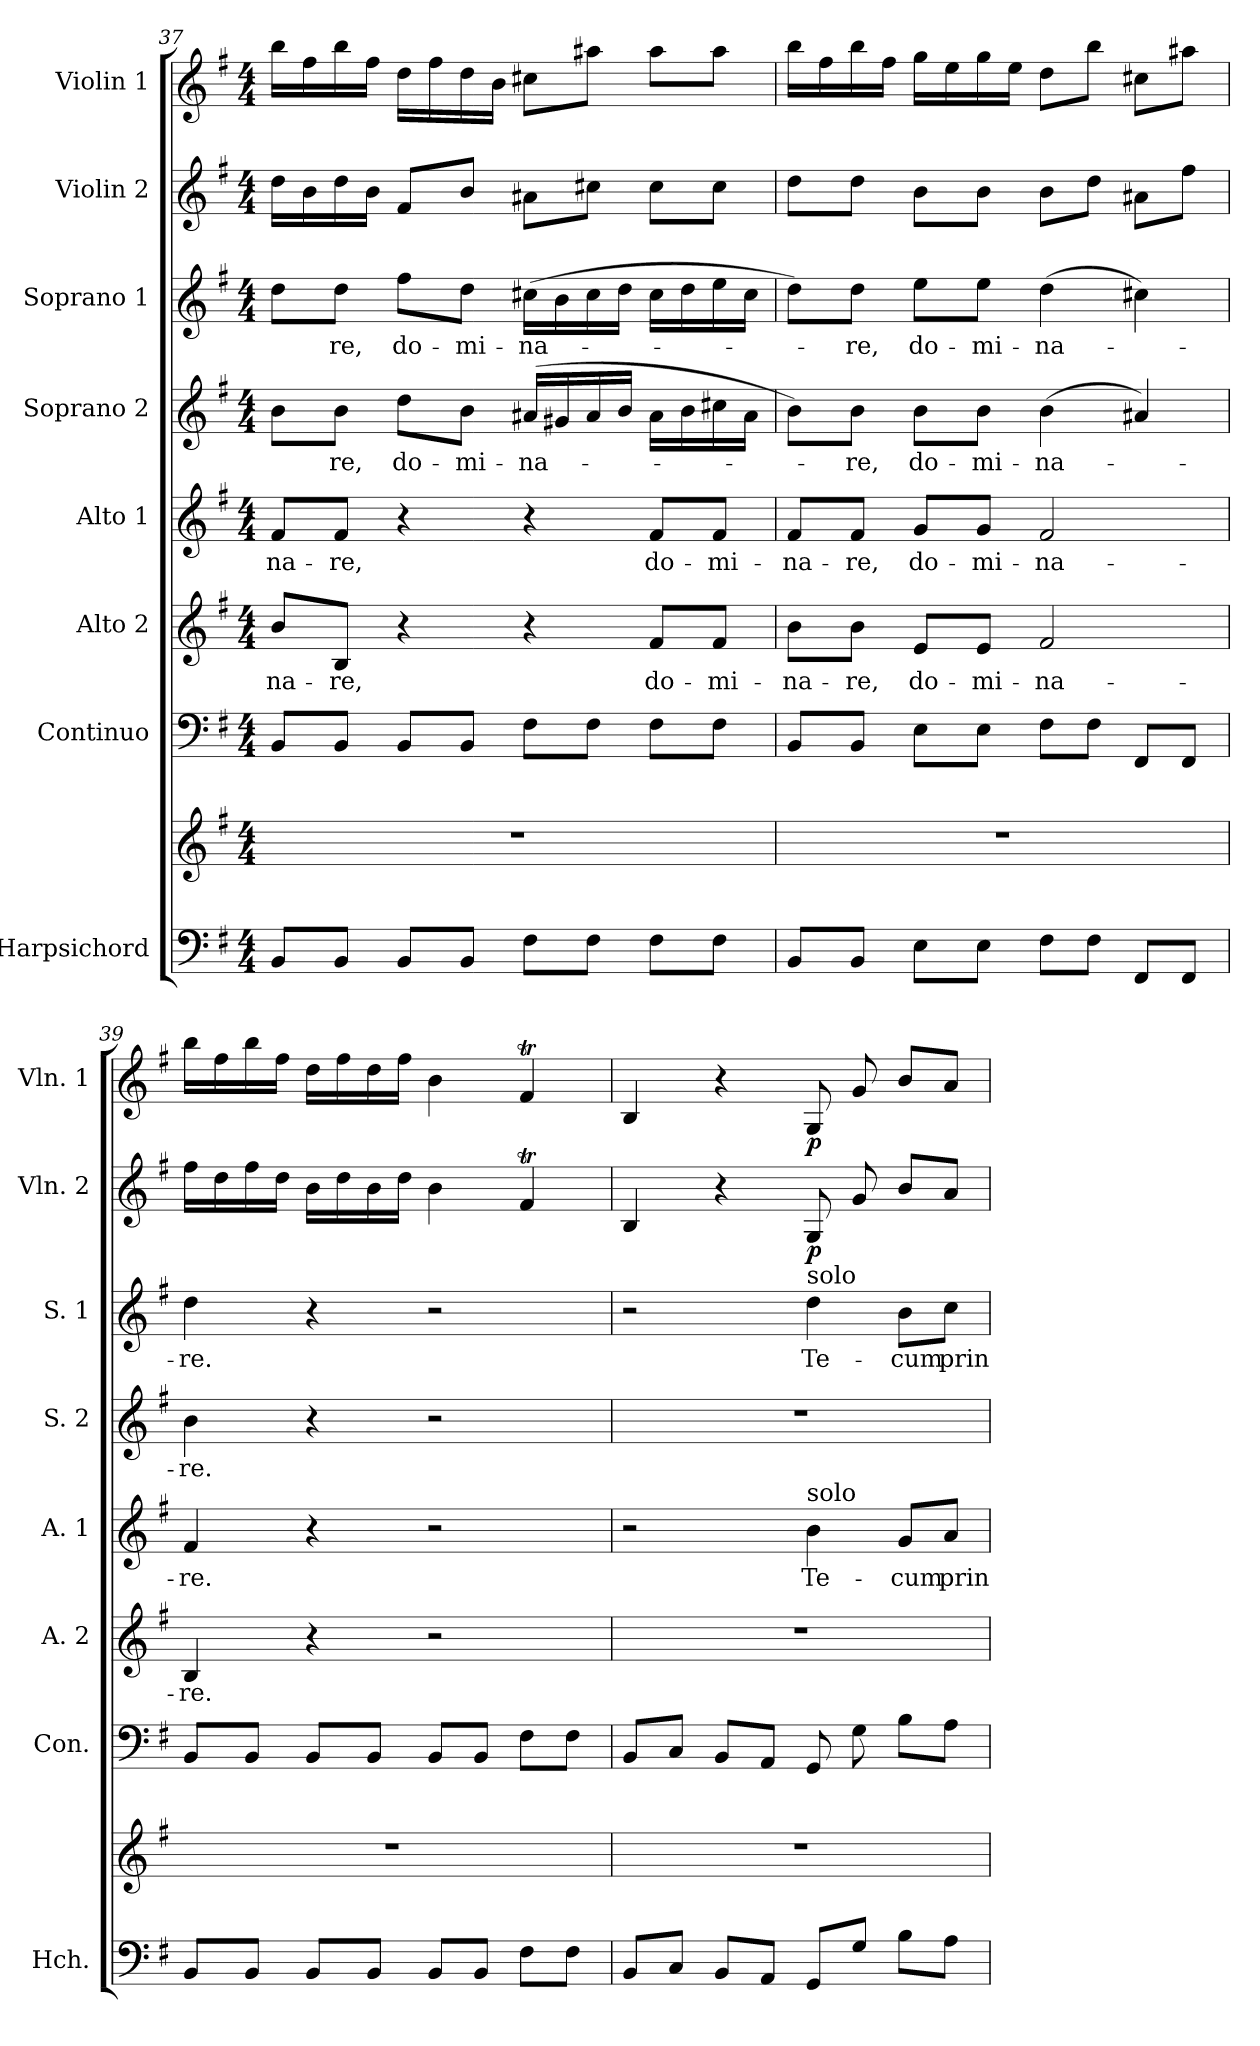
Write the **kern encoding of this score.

**kern	**kern	**kern	**kern	**text	**kern	**text	**kern	**text	**kern	**text	**kern	**dynam	**kern	**dynam
*part8	*part8	*part7	*part6	*part6	*part5	*part5	*part4	*part4	*part3	*part3	*part2	*part2	*part1	*part1
*staff9	*staff8	*staff7	*staff6	*staff6	*staff5	*staff5	*staff4	*staff4	*staff3	*staff3	*staff2	*staff2	*staff1	*staff1
*I"Harpsichord	*	*I"Continuo	*I"Alto 2	*	*I"Alto 1	*	*I"Soprano 2	*	*I"Soprano 1	*	*I"Violin 2	*	*I"Violin 1	*
*I'Hch.	*	*I'Con.	*I'A. 2	*	*I'A. 1	*	*I'S. 2	*	*I'S. 1	*	*I'Vln. 2	*	*I'Vln. 1	*
!!LO:LB:g=z
*clefF4	*clefG2	*clefF4	*clefG2	*	*clefG2	*	*clefG2	*	*clefG2	*	*clefG2	*	*clefG2	*
*k[f#]	*k[f#]	*k[f#]	*k[f#]	*	*k[f#]	*	*k[f#]	*	*k[f#]	*	*k[f#]	*	*k[f#]	*
*M4/4	*M4/4	*M4/4	*M4/4	*	*M4/4	*	*M4/4	*	*M4/4	*	*M4/4	*	*M4/4	*
=37	=37	=37	=37	=37	=37	=37	=37	=37	=37	=37	=37	=37	=37	=37
!	!	!	!	!LO:LY:b	!	!LO:LY:b	!	!	!	!	!	!	!	!
8BB/L	1r	8BB/L	8b/L	-na-	8f#/L	-na-	8b\L	.	8dd\L	.	16dd\LL	.	16bb\LL	.
.	.	.	.	.	.	.	.	.	.	.	16b\	.	16ff#\	.
!	!	!	!	!LO:LY:b	!	!LO:LY:b	!	!LO:LY:b	!	!LO:LY:b	!	!	!	!
8BB/J	.	8BB/J	8B/J	-re,	8f#/J	-re,	8b\J	-re,	8dd\J	-re,	16dd\	.	16bb\	.
.	.	.	.	.	.	.	.	.	.	.	16b\JJ	.	16ff#\JJ	.
!	!	!	!	!	!	!	!	!LO:LY:b	!	!LO:LY:b	!	!	!	!
8BB/L	.	8BB/L	4r	.	4r	.	8dd\L	do-	8ff#\L	do-	8f#/L	.	16dd\LL	.
.	.	.	.	.	.	.	.	.	.	.	.	.	16ff#\	.
!	!	!	!	!	!	!	!	!LO:LY:b	!	!LO:LY:b	!	!	!	!
8BB/J	.	8BB/J	.	.	.	.	8b\J	-mi-	8dd\J	-mi-	8b/J	.	16dd\	.
.	.	.	.	.	.	.	.	.	.	.	.	.	16b\JJ	.
!	!	!	!	!	!	!	!	!LO:LY:b	!	!LO:LY:b	!	!	!	!
8F#\L	.	8F#\L	4r	.	4r	.	(>16a#X/LL	-na-	(>16cc#X\LL	-na-	8a#X\L	.	8cc#X\L	.
.	.	.	.	.	.	.	16g#i/	.	16b\	.	.	.	.	.
8F#\J	.	8F#\J	.	.	.	.	16a#/	.	16cc#\	.	8cc#X\J	.	8aa#X\J	.
.	.	.	.	.	.	.	16b/JJ	.	16dd\JJ	.	.	.	.	.
!	!	!	!	!LO:LY:b	!	!LO:LY:b	!	!	!	!	!	!	!	!
8F#\L	.	8F#\L	8f#/L	do-	8f#/L	do-	16a#\LL	.	16cc#\LL	.	8cc#\L	.	8aa#\L	.
.	.	.	.	.	.	.	16b\	.	16dd\	.	.	.	.	.
!	!	!	!	!LO:LY:b	!	!LO:LY:b	!	!	!	!	!	!	!	!
8F#\J	.	8F#\J	8f#/J	-mi-	8f#/J	-mi-	16cc#X\	.	16ee\	.	8cc#\J	.	8aa#\J	.
.	.	.	.	.	.	.	16a#\JJ	.	16cc#\JJ	.	.	.	.	.
=38	=38	=38	=38	=38	=38	=38	=38	=38	=38	=38	=38	=38	=38	=38
!	!	!	!	!LO:LY:b	!	!LO:LY:b	!	!	!	!	!	!	!	!
8BB/L	1r	8BB/L	8b\L	-na-	8f#/L	-na-	8b\L)	.	8dd\L)	.	8dd\L	.	16bb\LL	.
.	.	.	.	.	.	.	.	.	.	.	.	.	16ff#\	.
!	!	!	!	!LO:LY:b	!	!LO:LY:b	!	!LO:LY:b	!	!LO:LY:b	!	!	!	!
8BB/J	.	8BB/J	8b\J	-re,	8f#/J	-re,	8b\J	-re,	8dd\J	re,	8dd\J	.	16bb\	.
.	.	.	.	.	.	.	.	.	.	.	.	.	16ff#\JJ	.
!	!	!	!	!LO:LY:b	!	!LO:LY:b	!	!LO:LY:b	!	!LO:LY:b	!	!	!	!
8E\L	.	8E\L	8e/L	do-	8g/L	do-	8b\L	do-	8ee\L	do-	8b\L	.	16gg\LL	.
.	.	.	.	.	.	.	.	.	.	.	.	.	16ee\	.
!	!	!	!	!LO:LY:b	!	!LO:LY:b	!	!LO:LY:b	!	!LO:LY:b	!	!	!	!
8E\J	.	8E\J	8e/J	-mi-	8g/J	-mi-	8b\J	-mi-	8ee\J	-mi-	8b\J	.	16gg\	.
.	.	.	.	.	.	.	.	.	.	.	.	.	16ee\JJ	.
!	!	!	!	!LO:LY:b	!	!LO:LY:b	!	!LO:LY:b	!	!LO:LY:b	!	!	!	!
8F#\L	.	8F#\L	2f#/	-na-	2f#/	-na-	(>4b\	-na-	(>4dd\	-na-	8b\L	.	8dd\L	.
8F#\J	.	8F#\J	.	.	.	.	.	.	.	.	8dd\J	.	8bb\J	.
8FF#/L	.	8FF#/L	.	.	.	.	4a#X/)	.	4cc#X\)	.	8a#X\L	.	8cc#X\L	.
8FF#/J	.	8FF#/J	.	.	.	.	.	.	.	.	8ff#\J	.	8aa#X\J	.
=39	=39	=39	=39	=39	=39	=39	=39	=39	=39	=39	=39	=39	=39	=39
!	!	!	!	!LO:LY:b	!	!LO:LY:b	!	!LO:LY:b	!	!LO:LY:b	!	!	!	!
8BB/L	1r	8BB/L	4B/	-re.	4f#/	-re.	4b\	-re.	4dd\	-re.	16ff#\LL	.	16bb\LL	.
.	.	.	.	.	.	.	.	.	.	.	16dd\	.	16ff#\	.
8BB/J	.	8BB/J	.	.	.	.	.	.	.	.	16ff#\	.	16bb\	.
.	.	.	.	.	.	.	.	.	.	.	16dd\JJ	.	16ff#\JJ	.
8BB/L	.	8BB/L	4r	.	4r	.	4r	.	4r	.	16b\LL	.	16dd\LL	.
.	.	.	.	.	.	.	.	.	.	.	16dd\	.	16ff#\	.
8BB/J	.	8BB/J	.	.	.	.	.	.	.	.	16b\	.	16dd\	.
.	.	.	.	.	.	.	.	.	.	.	16dd\JJ	.	16ff#\JJ	.
8BB/L	.	8BB/L	2r	.	2r	.	2r	.	2r	.	4b\	.	4b\	.
8BB/J	.	8BB/J	.	.	.	.	.	.	.	.	.	.	.	.
8F#\L	.	8F#\L	.	.	.	.	.	.	.	.	4f#t/	.	4f#t/	.
8F#\J	.	8F#\J	.	.	.	.	.	.	.	.	.	.	.	.
!!LO:PB:g=z
=40	=40	=40	=40	=40	=40	=40	=40	=40	=40	=40	=40	=40	=40	=40
8BB/L	1r	8BB/L	1r	.	2r	.	1r	.	2r	.	4B/	.	4B/	.
8C/J	.	8C/J	.	.	.	.	.	.	.	.	.	.	.	.
8BB/L	.	8BB/L	.	.	.	.	.	.	.	.	4r	.	4r	.
8AA/J	.	8AA/J	.	.	.	.	.	.	.	.	.	.	.	.
!	!	!	!	!	!	!	!	!	!LO:TX:a:t=solo	!	!	!	!	!
!	!	!	!	!	!LO:TX:a:t=solo	!	!	!	!	!	!	!	!	!
!	!	!	!	!	!	!LO:LY:b	!	!	!	!LO:LY:b	!	!LO:DY:b	!	!LO:DY:b
8GG/L	.	8GG/	.	.	4b\	Te-	.	.	4dd\	Te-	8G/	p	8G/	p
8G/J	.	8G\	.	.	.	.	.	.	.	.	8g/	.	8g/	.
!	!	!	!	!	!	!LO:LY:b	!	!	!	!LO:LY:b	!	!	!	!
8B\L	.	8B\L	.	.	8g/L	-cum	.	.	8b\L	-cum	8b/L	.	8b/L	.
!	!	!	!	!	!	!LO:LY:b	!	!	!	!LO:LY:b	!	!	!	!
8A\J	.	8A\J	.	.	8a/J	prin-	.	.	8cc\J	prin-	8a/J	.	8a/J	.
=	=	=	=	=	=	=	=	=	=	=	=	=	=	=
*-	*-	*-	*-	*-	*-	*-	*-	*-	*-	*-	*-	*-	*-	*-
